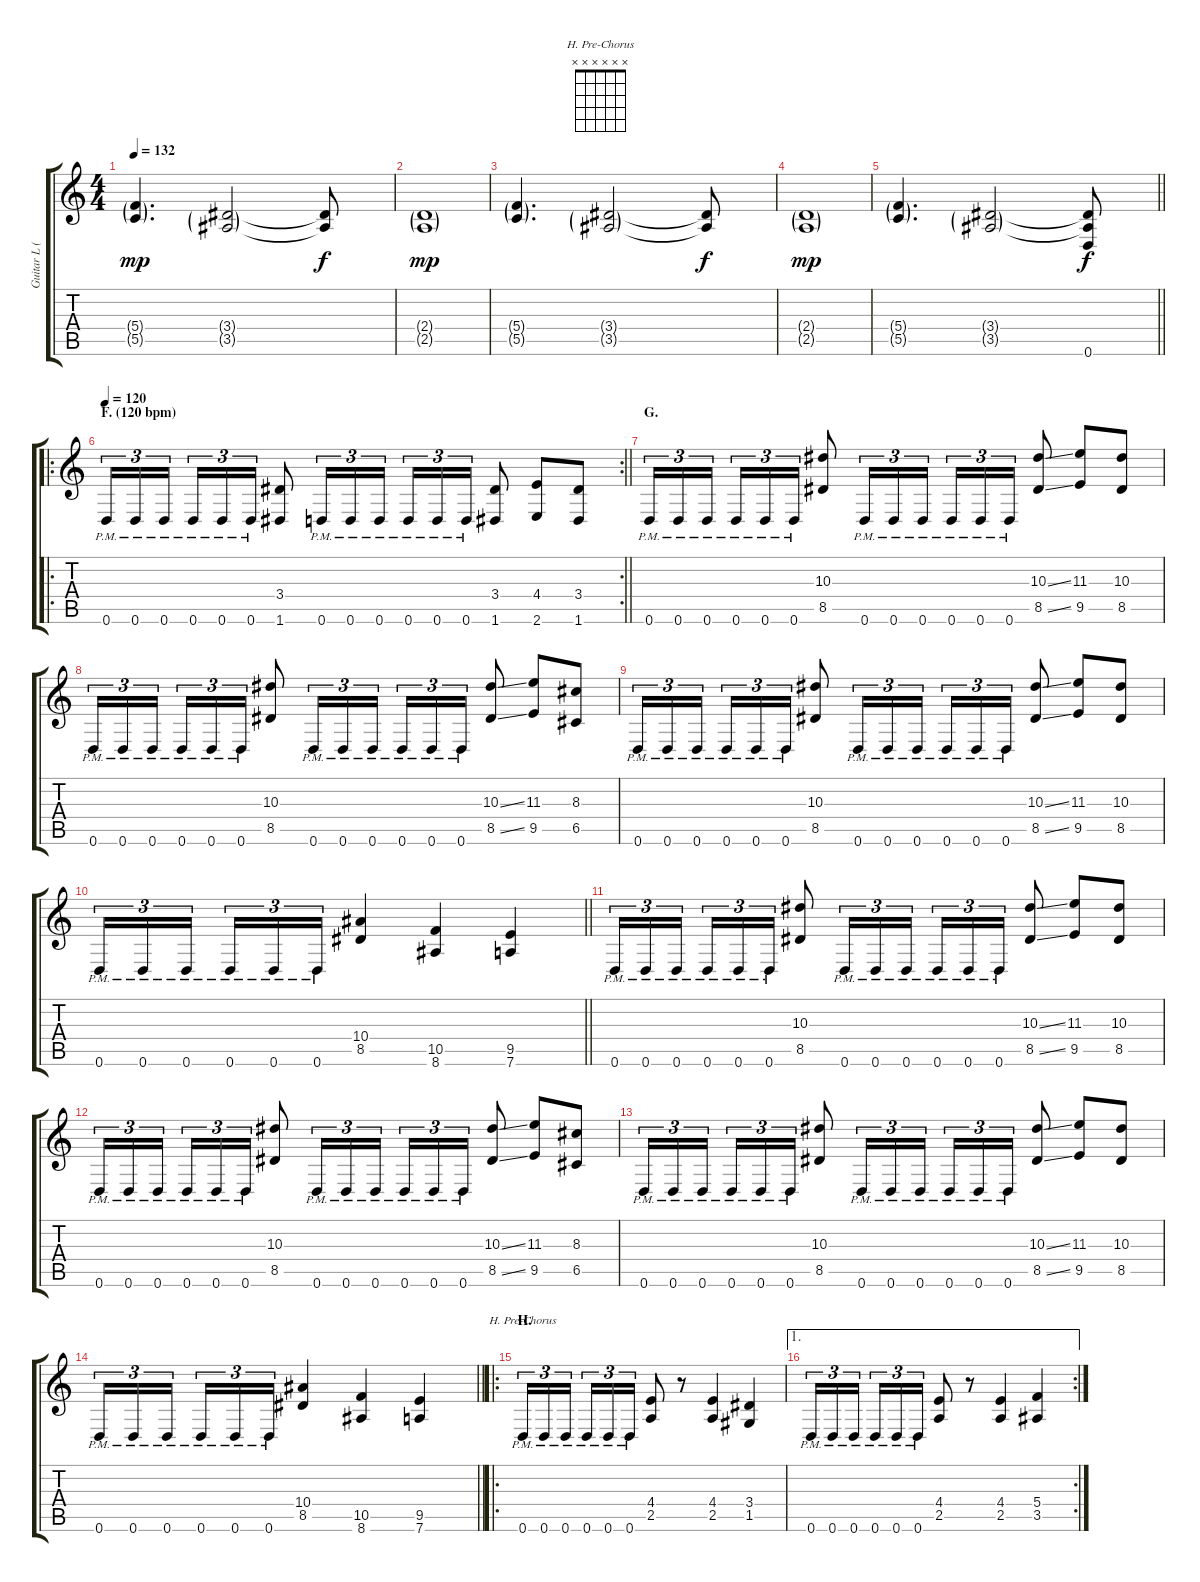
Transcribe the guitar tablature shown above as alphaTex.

\track ("Guitar L (Uterwijk)" "Guitar L (") {instrument distortionguitar}
\staff {score tabs}
\tuning (D4 A3 F3 C3 G2 D2) {hide}
\chord ("H. Pre-Chorus" x x x x x x)
\ts (4 4)
\tempo 132
\clef g2
\ks c
(5.4{g} 5.5{g}).4{d dy mp} (3.4{g} 3.5{g}).2 (3.4{t} 3.5{t}).8{dy f} |
(2.4{g} 2.5{g}).1{dy mp} |
(5.4{g} 5.5{g}).4{d} (3.4{g} 3.5{g}).2 (3.4{t} 3.5{t}).8{dy f} |
(2.4{g} 2.5{g}).1{dy mp} |
\barLineRight lightlight
(5.4{g} 5.5{g}).4{d} (3.4{g} 3.5{g}).2 (3.4{t} 3.5{t} 0.6).8{dy f} |
\ro
\rc 2
\section ("" "F. (120 bpm)")
\tempo 120
\barLineRight lightlight
0.6{pm}.16{tu (3 2)} 0.6{pm}.16{tu (3 2)} 0.6{pm}.16{tu (3 2) beam splitsecondary} 0.6{pm}.16{tu (3 2)} 0.6{pm}.16{tu (3 2)} 0.6{pm}.16{tu (3 2)} (3.4 1.6).8 0.6{pm}.16{tu (3 2)} 0.6{pm}.16{tu (3 2)} 0.6{pm}.16{tu (3 2)} 0.6{pm}.16{tu (3 2)} 0.6{pm}.16{tu (3 2)} 0.6{pm}.16{tu (3 2)} (3.4 1.6).8 (4.4 2.6).8 (3.4 1.6).8 |
\section ("" "G.")
0.6{pm}.16{tu (3 2)} 0.6{pm}.16{tu (3 2)} 0.6{pm}.16{tu (3 2) beam splitsecondary} 0.6{pm}.16{tu (3 2)} 0.6{pm}.16{tu (3 2)} 0.6{pm}.16{tu (3 2)} (10.3 8.5).8 0.6{pm}.16{tu (3 2)} 0.6{pm}.16{tu (3 2)} 0.6{pm}.16{tu (3 2)} 0.6{pm}.16{tu (3 2)} 0.6{pm}.16{tu (3 2)} 0.6{pm}.16{tu (3 2)} (10.3{ss} 8.5{ss}).8 (11.3 9.5).8 (10.3 8.5).8 |
0.6{pm}.16{tu (3 2)} 0.6{pm}.16{tu (3 2)} 0.6{pm}.16{tu (3 2) beam splitsecondary} 0.6{pm}.16{tu (3 2)} 0.6{pm}.16{tu (3 2)} 0.6{pm}.16{tu (3 2)} (10.3 8.5).8 0.6{pm}.16{tu (3 2)} 0.6{pm}.16{tu (3 2)} 0.6{pm}.16{tu (3 2)} 0.6{pm}.16{tu (3 2)} 0.6{pm}.16{tu (3 2)} 0.6{pm}.16{tu (3 2)} (10.3{ss} 8.5{ss}).8 (11.3 9.5).8 (8.3 6.5).8 |
0.6{pm}.16{tu (3 2)} 0.6{pm}.16{tu (3 2)} 0.6{pm}.16{tu (3 2) beam splitsecondary} 0.6{pm}.16{tu (3 2)} 0.6{pm}.16{tu (3 2)} 0.6{pm}.16{tu (3 2)} (10.3 8.5).8 0.6{pm}.16{tu (3 2)} 0.6{pm}.16{tu (3 2)} 0.6{pm}.16{tu (3 2)} 0.6{pm}.16{tu (3 2)} 0.6{pm}.16{tu (3 2)} 0.6{pm}.16{tu (3 2)} (10.3{ss} 8.5{ss}).8 (11.3 9.5).8 (10.3 8.5).8 |
\barLineRight lightlight
0.6{pm}.16{tu (3 2)} 0.6{pm}.16{tu (3 2)} 0.6{pm}.16{tu (3 2) beam splitsecondary} 0.6{pm}.16{tu (3 2)} 0.6{pm}.16{tu (3 2)} 0.6{pm}.16{tu (3 2)} (10.4 8.5).4 (10.5 8.6).4 (9.5 7.6).4 |
0.6{pm}.16{tu (3 2)} 0.6{pm}.16{tu (3 2)} 0.6{pm}.16{tu (3 2) beam splitsecondary} 0.6{pm}.16{tu (3 2)} 0.6{pm}.16{tu (3 2)} 0.6{pm}.16{tu (3 2)} (10.3 8.5).8 0.6{pm}.16{tu (3 2)} 0.6{pm}.16{tu (3 2)} 0.6{pm}.16{tu (3 2)} 0.6{pm}.16{tu (3 2)} 0.6{pm}.16{tu (3 2)} 0.6{pm}.16{tu (3 2)} (10.3{ss} 8.5{ss}).8 (11.3 9.5).8 (10.3 8.5).8 |
0.6{pm}.16{tu (3 2)} 0.6{pm}.16{tu (3 2)} 0.6{pm}.16{tu (3 2) beam splitsecondary} 0.6{pm}.16{tu (3 2)} 0.6{pm}.16{tu (3 2)} 0.6{pm}.16{tu (3 2)} (10.3 8.5).8 0.6{pm}.16{tu (3 2)} 0.6{pm}.16{tu (3 2)} 0.6{pm}.16{tu (3 2)} 0.6{pm}.16{tu (3 2)} 0.6{pm}.16{tu (3 2)} 0.6{pm}.16{tu (3 2)} (10.3{ss} 8.5{ss}).8 (11.3 9.5).8 (8.3 6.5).8 |
0.6{pm}.16{tu (3 2)} 0.6{pm}.16{tu (3 2)} 0.6{pm}.16{tu (3 2) beam splitsecondary} 0.6{pm}.16{tu (3 2)} 0.6{pm}.16{tu (3 2)} 0.6{pm}.16{tu (3 2)} (10.3 8.5).8 0.6{pm}.16{tu (3 2)} 0.6{pm}.16{tu (3 2)} 0.6{pm}.16{tu (3 2)} 0.6{pm}.16{tu (3 2)} 0.6{pm}.16{tu (3 2)} 0.6{pm}.16{tu (3 2)} (10.3{ss} 8.5{ss}).8 (11.3 9.5).8 (10.3 8.5).8 |
\barLineRight lightlight
0.6{pm}.16{tu (3 2)} 0.6{pm}.16{tu (3 2)} 0.6{pm}.16{tu (3 2) beam splitsecondary} 0.6{pm}.16{tu (3 2)} 0.6{pm}.16{tu (3 2)} 0.6{pm}.16{tu (3 2)} (10.4 8.5).4 (10.5 8.6).4 (9.5 7.6).4 |
\ro
\section ("" "H.")
0.6{pm}.16{tu (3 2) ch "H. Pre-Chorus"} 0.6{pm}.16{tu (3 2)} 0.6{pm}.16{tu (3 2) beam splitsecondary} 0.6{pm}.16{tu (3 2)} 0.6{pm}.16{tu (3 2)} 0.6{pm}.16{tu (3 2)} (4.4 2.5).8 r.8 (4.4 2.5).4 (3.4 1.5).4 |
\ae 1
\rc 2
0.6{pm}.16{tu (3 2)} 0.6{pm}.16{tu (3 2)} 0.6{pm}.16{tu (3 2) beam splitsecondary} 0.6{pm}.16{tu (3 2)} 0.6{pm}.16{tu (3 2)} 0.6{pm}.16{tu (3 2)} (4.4 2.5).8 r.8 (4.4 2.5).4 (5.4 3.5).4
